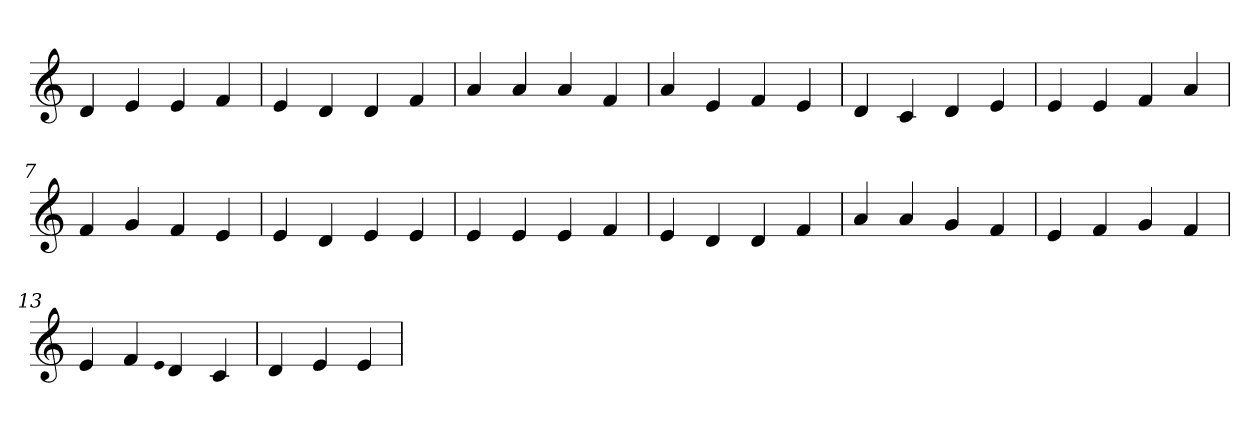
**kern
*part1
*staff1
*clefG2
=1
4d
4e
4e
4f
=2
4e
4d
4d
4f
=3
4a
4a
4a
4f
=4
4a
4e
4f
4e
=5
4d
4c
4d
4e
=6
4e
4e
4f
4a
=7
4f
4g
4f
4e
=8
4e
4d
4e
4e
=9
4e
4e
4e
4f
=10
4e
4d
4d
4f
=11
4a
4a
4g
4f
=12
4e
4f
4g
4f
=13
4e
4f
qqe
4d
4c
=14
4d
4e
4e
=
*-
